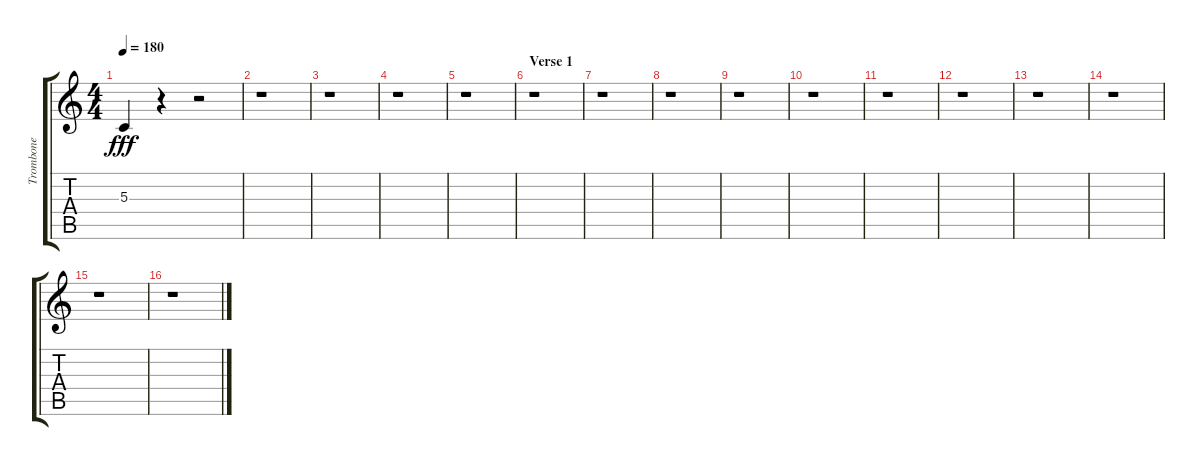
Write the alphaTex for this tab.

\track ("Trombone" "Trombone") {instrument trombone}
\staff {score tabs}
\tuning (E4 B3 G3 D3 A2 E2) {hide}
\ts (4 4)
\tempo 180
\clef g2
\ks c
5.3.4{dy fff} r.4 r.2 |
r.1 |
r.1 |
r.1 |
r.1 |
\section ("" "Verse 1")
r.1 |
r.1 |
r.1 |
r.1 |
r.1 |
r.1 |
r.1 |
r.1 |
r.1 |
r.1 |
r.1
